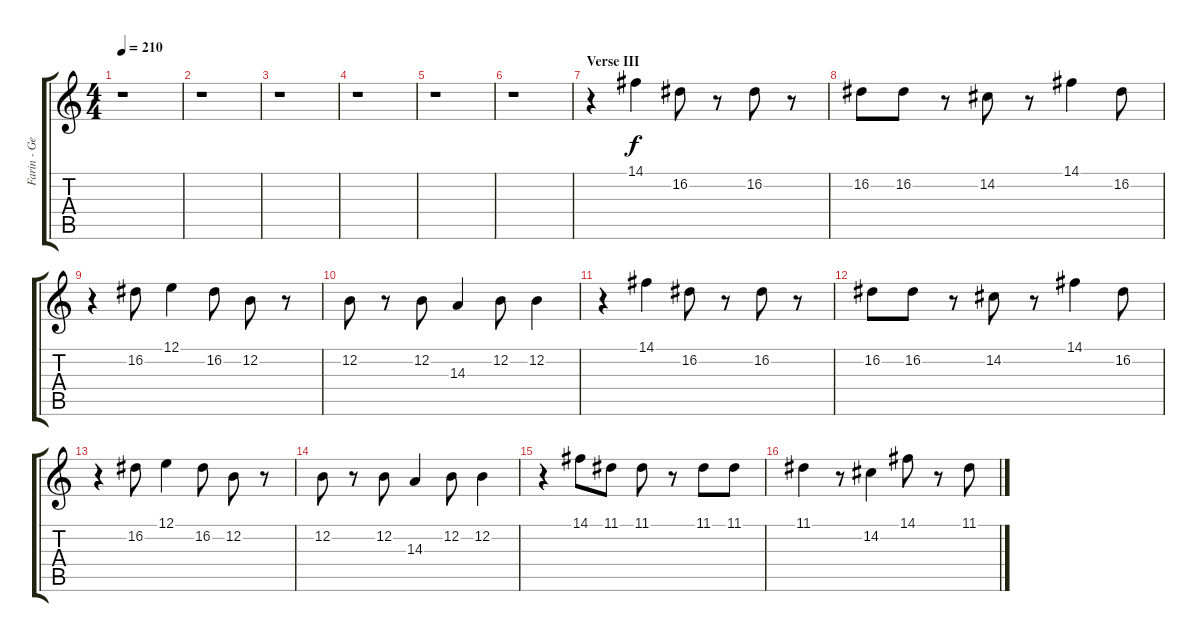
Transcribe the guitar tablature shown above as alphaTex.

\track ("Farin - Gesang" "Farin - Ge") {instrument tenorsax}
\staff {score tabs}
\tuning (E4 B3 G3 D3 A2 E2) {hide}
\ts (4 4)
\tempo 210
\clef g2
\ks c
r.1{dy f} |
r.1 |
r.1 |
r.1 |
r.1 |
r.1 |
\section ("" "Verse III")
r.4 14.1.4{volume 10 instrument whistle} 16.2.8 r.8 16.2.8 r.8 |
16.2.8 16.2.8 r.8 14.2.8 r.8 14.1.4 16.2.8 |
r.4 16.2.8 12.1.4 16.2.8 12.2.8 r.8 |
12.2.8 r.8 12.2.8 14.3.4 12.2.8 12.2.4 |
r.4 14.1.4 16.2.8 r.8 16.2.8 r.8 |
16.2.8 16.2.8 r.8 14.2.8 r.8 14.1.4 16.2.8 |
r.4 16.2.8 12.1.4 16.2.8 12.2.8 r.8 |
12.2.8 r.8 12.2.8 14.3.4 12.2.8 12.2.4 |
r.4{volume 16 instrument tenorsax} 14.1.8 11.1.8 11.1.8 r.8 11.1.8 11.1.8 |
11.1.4 r.8 14.2.4 14.1.8 r.8 11.1.8
